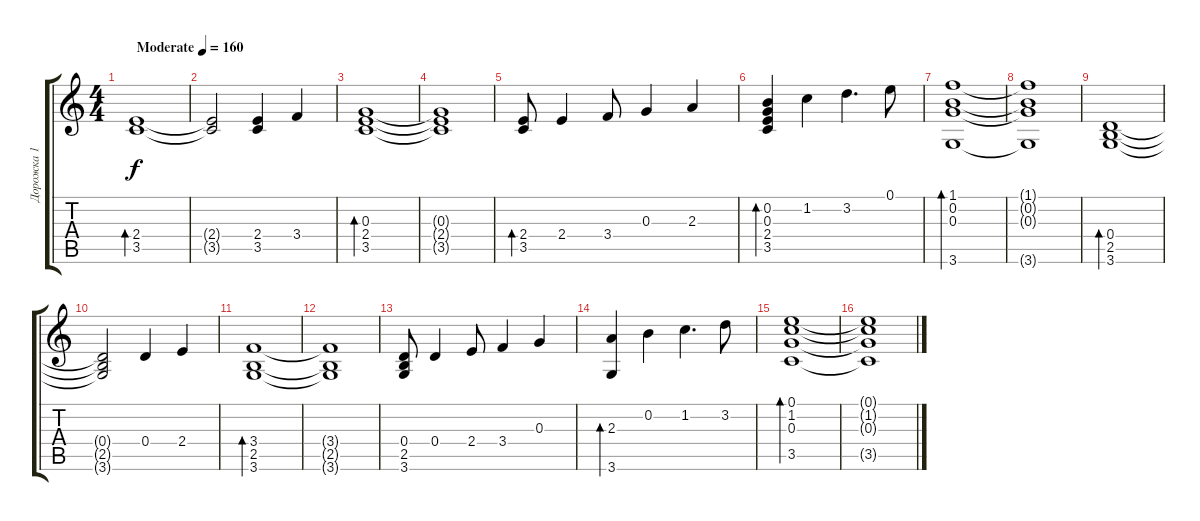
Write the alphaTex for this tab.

\track ("Дорожка 1" "Дорожка 1") {instrument acousticguitarnylon}
\staff {score tabs}
\tuning (E4 B3 G3 D3 A2 E2) {hide}
\ts (4 4)
\tempo (160 "Moderate")
\clef g2
\ks c
(2.4 3.5).1{bd 480 dy f instrument acousticguitarnylon} |
(2.4{t} 3.5{t}).2 (2.4 3.5).4 3.4.4 |
(0.3 2.4 3.5).1{bd 480} |
(0.3{t} 2.4{t} 3.5{t}).1 |
(2.4 3.5).8{bd 480} 2.4.4 3.4.8 0.3.4 2.3.4 |
(0.2 0.3 2.4 3.5).4{bd 480} 1.2.4 3.2.4{d} 0.1.8 |
(1.1 0.2 0.3 3.6).1{bd 480} |
(1.1{t} 0.2{t} 0.3{t} 3.6{t}).1 |
(0.4 2.5 3.6).1{bd 480} |
(0.4{t} 2.5{t} 3.6{t}).2 0.4.4 2.4.4 |
(3.4 2.5 3.6).1{bd 480} |
(3.4{t} 2.5{t} 3.6{t}).1 |
(0.4 2.5 3.6).8 0.4.4 2.4.8 3.4.4 0.3.4 |
(2.3 3.6).4{bd 480} 0.2.4 1.2.4{d} 3.2.8 |
(0.1 1.2 0.3 3.5).1{bd 480} |
(0.1{t} 1.2{t} 0.3{t} 3.5{t}).1
